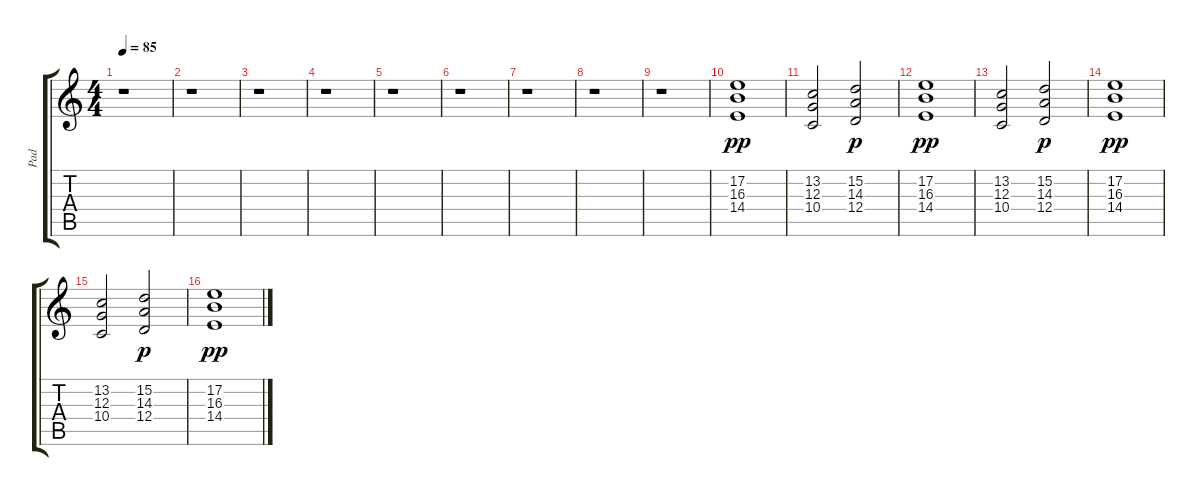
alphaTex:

\track ("Pad" "Pad") {instrument pad2warm}
\staff {score tabs}
\tuning (E4 B3 G3 D3 A2 E2) {hide}
\ts (4 4)
\tempo 85
\clef g2
\ks c
r.1{dy f} |
r.1 |
r.1 |
r.1 |
r.1 |
r.1 |
r.1 |
r.1 |
r.1 |
(17.2 16.3 14.4).1{dy pp} |
(13.2 12.3 10.4).2 (15.2 14.3 12.4).2{dy p} |
(17.2 16.3 14.4).1{dy pp} |
(13.2 12.3 10.4).2 (15.2 14.3 12.4).2{dy p} |
(17.2 16.3 14.4).1{dy pp} |
(13.2 12.3 10.4).2 (15.2 14.3 12.4).2{dy p} |
(17.2 16.3 14.4).1{dy pp}
